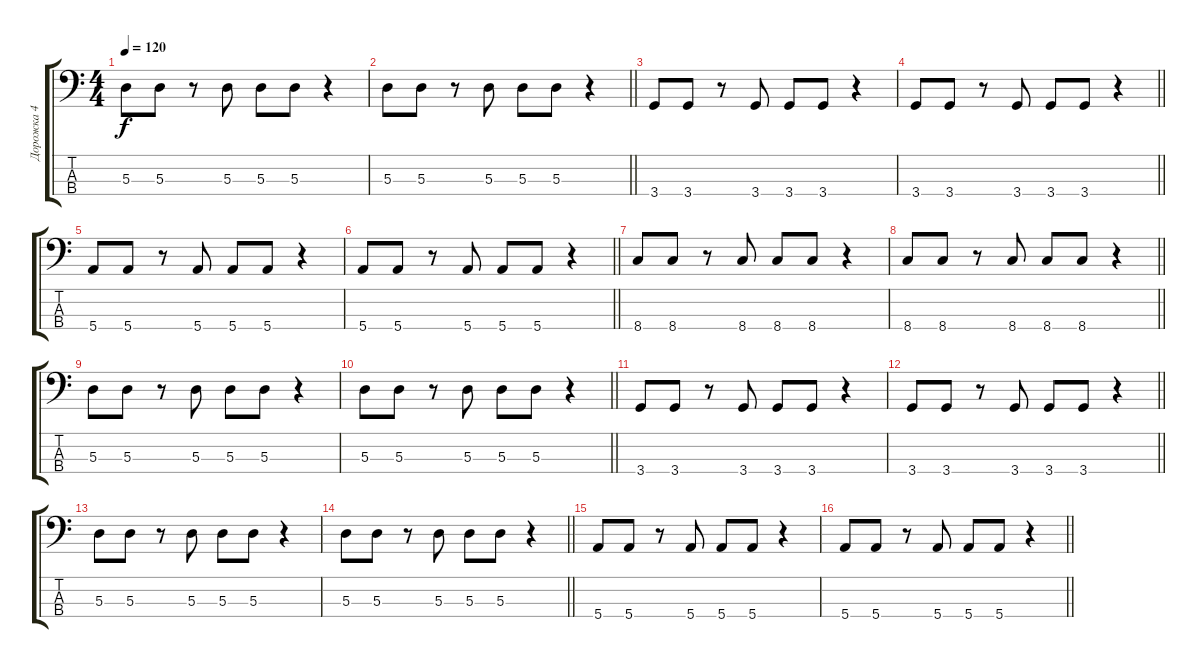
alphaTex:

\track ("Дорожка 4" "Дорожка 4") {instrument electricbassfinger}
\staff {score tabs}
\tuning (G2 D2 A1 E1) {hide}
\ts (4 4)
\tempo 120
\clef f4
\ks c
5.3.8{dy f} 5.3.8 r.8 5.3.8 5.3.8 5.3.8 r.4 |
\barLineRight lightlight
5.3.8 5.3.8 r.8 5.3.8 5.3.8 5.3.8 r.4 |
3.4.8 3.4.8 r.8 3.4.8 3.4.8 3.4.8 r.4 |
\barLineRight lightlight
3.4.8 3.4.8 r.8 3.4.8 3.4.8 3.4.8 r.4 |
5.4.8 5.4.8 r.8 5.4.8 5.4.8 5.4.8 r.4 |
\barLineRight lightlight
5.4.8 5.4.8 r.8 5.4.8 5.4.8 5.4.8 r.4 |
8.4.8 8.4.8 r.8 8.4.8 8.4.8 8.4.8 r.4 |
\barLineRight lightlight
8.4.8 8.4.8 r.8 8.4.8 8.4.8 8.4.8 r.4 |
5.3.8 5.3.8 r.8 5.3.8 5.3.8 5.3.8 r.4 |
\barLineRight lightlight
5.3.8 5.3.8 r.8 5.3.8 5.3.8 5.3.8 r.4 |
3.4.8 3.4.8 r.8 3.4.8 3.4.8 3.4.8 r.4 |
\barLineRight lightlight
3.4.8 3.4.8 r.8 3.4.8 3.4.8 3.4.8 r.4 |
5.3.8 5.3.8 r.8 5.3.8 5.3.8 5.3.8 r.4 |
\barLineRight lightlight
5.3.8 5.3.8 r.8 5.3.8 5.3.8 5.3.8 r.4 |
5.4.8 5.4.8 r.8 5.4.8 5.4.8 5.4.8 r.4 |
\barLineRight lightlight
5.4.8 5.4.8 r.8 5.4.8 5.4.8 5.4.8 r.4
